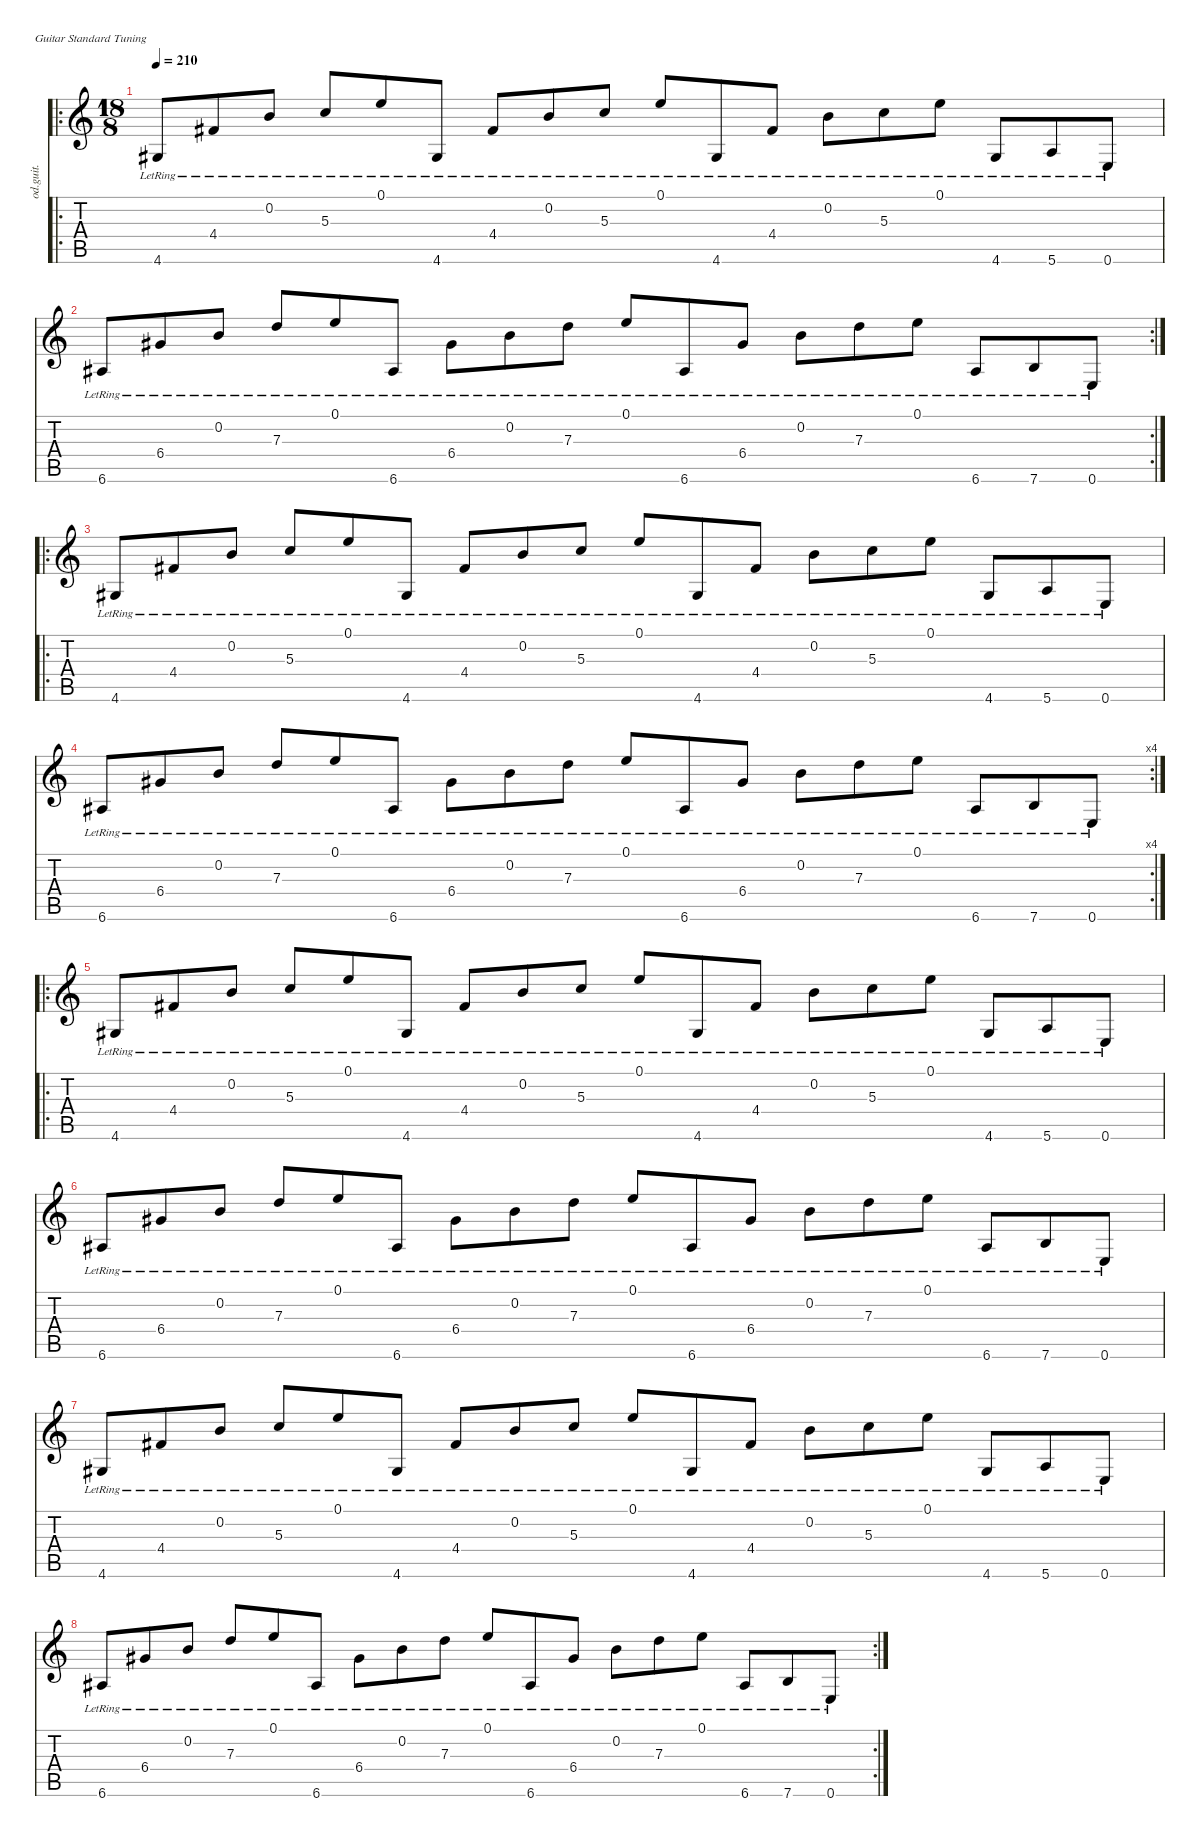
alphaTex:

\defaultSystemsLayout 4
\hideDynamics
\bracketExtendMode nobrackets
\otherSystemsTrackNameOrientation horizontal
\track ("Guitar" "od.guit.") {instrument overdrivenguitar}
\staff {score tabs}
\tuning (E4 B3 G3 D3 A2 E2)
\ro
\ts (18 8)
\tempo 210
\clef g2
\ks c
4.6{lr acc #}.8{dy f instrument overdrivenguitar beam Up} 4.4{lr acc #}.8{beam Up} 0.2{lr}.8{beam Up} 5.3{lr}.8{beam Up} 0.1{lr}.8{beam Up} 4.6{lr acc #}.8{beam Up} 4.4{lr acc #}.8{beam Up} 0.2{lr}.8{beam Up} 5.3{lr}.8{beam Up} 0.1{lr}.8{beam Up} 4.6{lr acc #}.8{beam Up} 4.4{lr acc #}.8{beam Up} 0.2{lr}.8{beam Down} 5.3{lr}.8{beam Down} 0.1{lr}.8{beam Down} 4.6{lr acc #}.8{beam Up} 5.6{lr}.8{beam Up} 0.6{lr}.8{beam Up} |
\rc 2
6.6{lr acc #}.8{beam Up} 6.4{lr acc #}.8{beam Up} 0.2{lr}.8{beam Up} 7.3{lr}.8{beam Up} 0.1{lr}.8{beam Up} 6.6{lr acc #}.8{beam Up} 6.4{lr acc #}.8{beam Down} 0.2{lr}.8{beam Down} 7.3{lr}.8{beam Down} 0.1{lr}.8{beam Up} 6.6{lr acc #}.8{beam Up} 6.4{lr acc #}.8{beam Up} 0.2{lr}.8{beam Down} 7.3{lr}.8{beam Down} 0.1{lr}.8{beam Down} 6.6{lr acc #}.8{beam Up} 7.6{lr}.8{beam Up} 0.6{lr}.8{beam Up} |
\ro
4.6{lr acc #}.8{beam Up} 4.4{lr acc #}.8{beam Up} 0.2{lr}.8{beam Up} 5.3{lr}.8{beam Up} 0.1{lr}.8{beam Up} 4.6{lr acc #}.8{beam Up} 4.4{lr acc #}.8{beam Up} 0.2{lr}.8{beam Up} 5.3{lr}.8{beam Up} 0.1{lr}.8{beam Up} 4.6{lr acc #}.8{beam Up} 4.4{lr acc #}.8{beam Up} 0.2{lr}.8{beam Down} 5.3{lr}.8{beam Down} 0.1{lr}.8{beam Down} 4.6{lr acc #}.8{beam Up} 5.6{lr}.8{beam Up} 0.6{lr}.8{beam Up} |
\rc 4
6.6{lr acc #}.8{beam Up} 6.4{lr acc #}.8{beam Up} 0.2{lr}.8{beam Up} 7.3{lr}.8{beam Up} 0.1{lr}.8{beam Up} 6.6{lr acc #}.8{beam Up} 6.4{lr acc #}.8{beam Down} 0.2{lr}.8{beam Down} 7.3{lr}.8{beam Down} 0.1{lr}.8{beam Up} 6.6{lr acc #}.8{beam Up} 6.4{lr acc #}.8{beam Up} 0.2{lr}.8{beam Down} 7.3{lr}.8{beam Down} 0.1{lr}.8{beam Down} 6.6{lr acc #}.8{beam Up} 7.6{lr}.8{beam Up} 0.6{lr}.8{beam Up} |
\ro
4.6{lr acc #}.8{beam Up} 4.4{lr acc #}.8{beam Up} 0.2{lr}.8{beam Up} 5.3{lr}.8{beam Up} 0.1{lr}.8{beam Up} 4.6{lr acc #}.8{beam Up} 4.4{lr acc #}.8{beam Up} 0.2{lr}.8{beam Up} 5.3{lr}.8{beam Up} 0.1{lr}.8{beam Up} 4.6{lr acc #}.8{beam Up} 4.4{lr acc #}.8{beam Up} 0.2{lr}.8{beam Down} 5.3{lr}.8{beam Down} 0.1{lr}.8{beam Down} 4.6{lr acc #}.8{beam Up} 5.6{lr}.8{beam Up} 0.6{lr}.8{beam Up} |
6.6{lr acc #}.8{beam Up} 6.4{lr acc #}.8{beam Up} 0.2{lr}.8{beam Up} 7.3{lr}.8{beam Up} 0.1{lr}.8{beam Up} 6.6{lr acc #}.8{beam Up} 6.4{lr acc #}.8{beam Down} 0.2{lr}.8{beam Down} 7.3{lr}.8{beam Down} 0.1{lr}.8{beam Up} 6.6{lr acc #}.8{beam Up} 6.4{lr acc #}.8{beam Up} 0.2{lr}.8{beam Down} 7.3{lr}.8{beam Down} 0.1{lr}.8{beam Down} 6.6{lr acc #}.8{beam Up} 7.6{lr}.8{beam Up} 0.6{lr}.8{beam Up} |
4.6{lr acc #}.8{beam Up} 4.4{lr acc #}.8{beam Up} 0.2{lr}.8{beam Up} 5.3{lr}.8{beam Up} 0.1{lr}.8{beam Up} 4.6{lr acc #}.8{beam Up} 4.4{lr acc #}.8{beam Up} 0.2{lr}.8{beam Up} 5.3{lr}.8{beam Up} 0.1{lr}.8{beam Up} 4.6{lr acc #}.8{beam Up} 4.4{lr acc #}.8{beam Up} 0.2{lr}.8{beam Down} 5.3{lr}.8{beam Down} 0.1{lr}.8{beam Down} 4.6{lr acc #}.8{beam Up} 5.6{lr}.8{beam Up} 0.6{lr}.8{beam Up} |
\rc 2
6.6{lr acc #}.8{beam Up} 6.4{lr acc #}.8{beam Up} 0.2{lr}.8{beam Up} 7.3{lr}.8{beam Up} 0.1{lr}.8{beam Up} 6.6{lr acc #}.8{beam Up} 6.4{lr acc #}.8{beam Down} 0.2{lr}.8{beam Down} 7.3{lr}.8{beam Down} 0.1{lr}.8{beam Up} 6.6{lr acc #}.8{beam Up} 6.4{lr acc #}.8{beam Up} 0.2{lr}.8{beam Down} 7.3{lr}.8{beam Down} 0.1{lr}.8{beam Down} 6.6{lr acc #}.8{beam Up} 7.6{lr}.8{beam Up} 0.6{lr}.8{beam Up}
